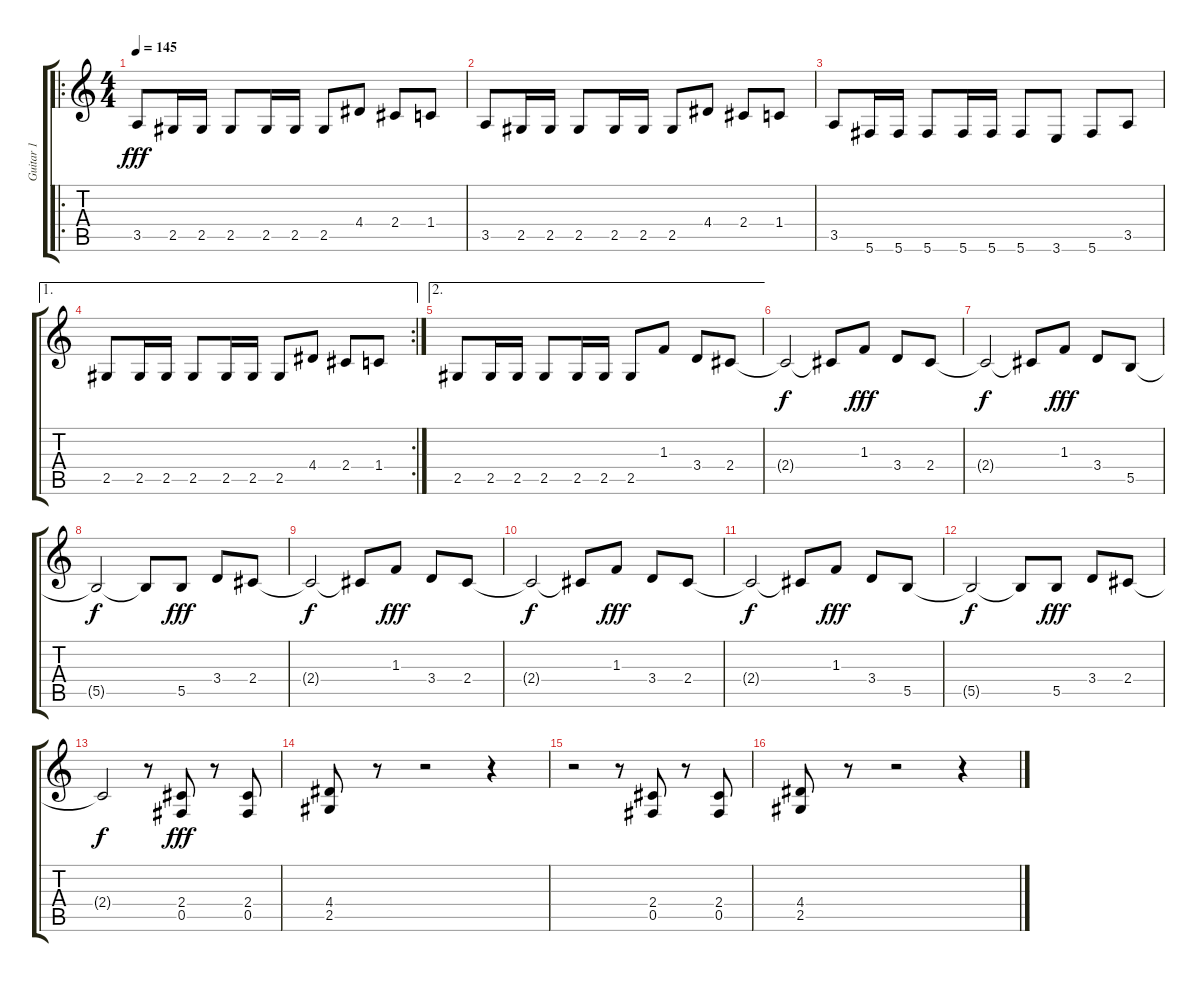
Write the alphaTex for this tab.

\track ("Guitar 1" "Guitar 1") {instrument distortionguitar}
\staff {score tabs}
\tuning (Db4 Ab3 E3 B2 Gb2 Db2) {hide}
\ro
\ts (4 4)
\tempo 145
\clef g2
\ks c
3.5.8{dy fff} 2.5.16 2.5.16 2.5.8 2.5.16 2.5.16 2.5.8 4.4.8 2.4.8 1.4.8 |
3.5.8 2.5.16 2.5.16 2.5.8 2.5.16 2.5.16 2.5.8 4.4.8 2.4.8 1.4.8 |
3.5.8 5.6.16 5.6.16 5.6.8 5.6.16 5.6.16 5.6.8 3.6.8 5.6.8 3.5.8 |
\ae 1
\rc 2
2.5.8 2.5.16 2.5.16 2.5.8 2.5.16 2.5.16 2.5.8 4.4.8 2.4.8 1.4.8 |
\ae 2
2.5.8 2.5.16 2.5.16 2.5.8 2.5.16 2.5.16 2.5.8 1.3.8 3.4.8 2.4.8 |
2.4{t}.2{dy f} 2.4{t}.8 1.3.8{dy fff} 3.4.8 2.4.8 |
2.4{t}.2{dy f} 2.4{t}.8 1.3.8{dy fff} 3.4.8 5.5.8 |
5.5{t}.2{dy f} 5.5{t}.8 5.5.8{dy fff} 3.4.8 2.4.8 |
2.4{t}.2{dy f} 2.4{t}.8 1.3.8{dy fff} 3.4.8 2.4.8 |
2.4{t}.2{dy f} 2.4{t}.8 1.3.8{dy fff} 3.4.8 2.4.8 |
2.4{t}.2{dy f} 2.4{t}.8 1.3.8{dy fff} 3.4.8 5.5.8 |
5.5{t}.2{dy f} 5.5{t}.8 5.5.8{dy fff} 3.4.8 2.4.8 |
2.4{t}.2{dy f} r.8 (2.4 0.5).8{dy fff} r.8 (2.4 0.5).8 |
(4.4 2.5).8 r.8 r.2 r.4 |
r.2 r.8 (2.4 0.5).8 r.8 (2.4 0.5).8 |
(4.4 2.5).8 r.8 r.2 r.4
